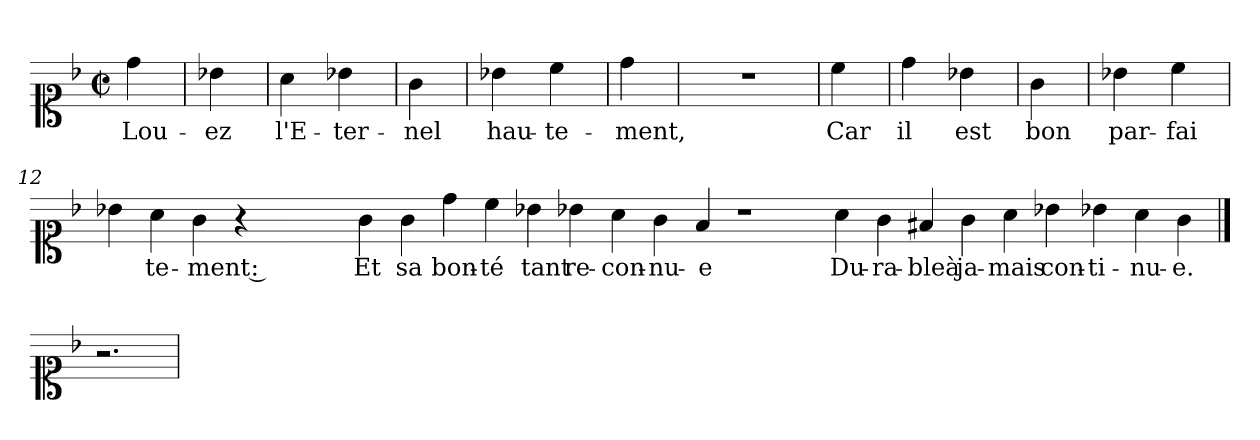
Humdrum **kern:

**kern	**text
*part1	*part1
*staff1	*staff1
*clefC1	*
*k[b-]	*
*F:	*
*M2/2	*
*met(c|)	*
=1	=1
4dd	Lou-
=2	=2
4b-X	-ez
=3	=3
4a	l'E-
4b-X	-ter-
=4	=4
4g	-nel
=5	=5
4b-X	hau-
4cc	-te-
=6	=6
4dd	-ment,
=7	=7
1r	.
=8	=8
4cc	Car
=9	=9
4dd	il
4b-X	est
=10	=10
4g	bon
=11	=11
4b-X	par-
4cc	-fai-
=12	=12
4b-X	--
4a	-te-
4g	-ment :
4r	.
2.ryy	.
4g	Et
4g	sa
4dd	bon-
4cc	-té
4b-X	tant
4b-X	re-
4a	-con-
4g	-nu-
4f	-e
1r	.
4a	Du-
4g	-ra-
4f#X	-bleà
4g	ja-
4a	-mais
4b-X	con-
4b-X	-ti-
4a	-nu-
4g	-e.
==13	==13
2.r	.
=	=
*-	*-
